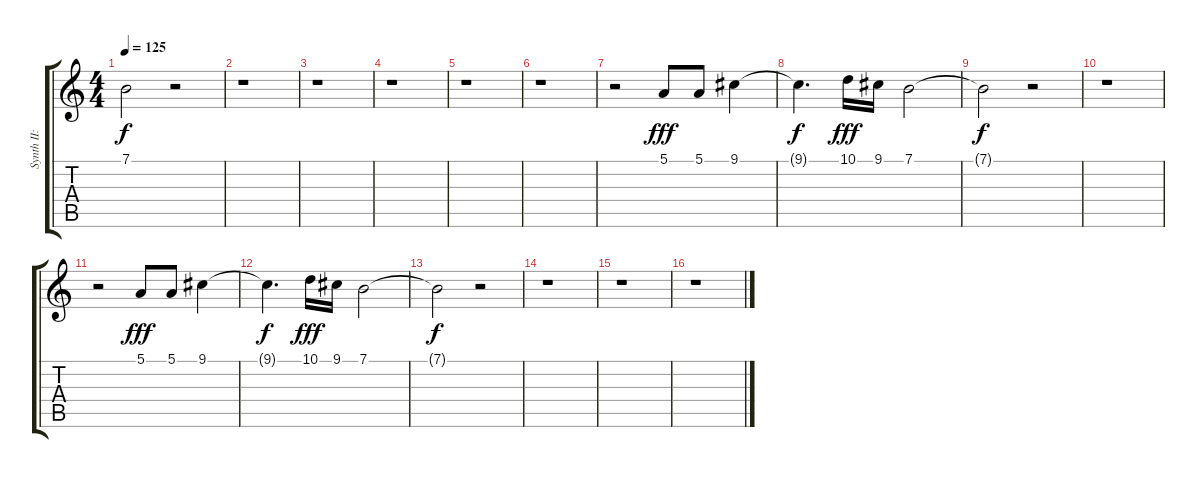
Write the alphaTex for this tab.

\track ("Synth II: Christine McVie" "Synth II: ") {instrument synthbrass1}
\staff {score tabs}
\tuning (E4 B3 G3 D3 A2 E2) {hide}
\ts (4 4)
\tempo 125
\clef g2
\ks c
7.1{t}.2{dy f} r.2 |
r.1 |
r.1 |
r.1 |
r.1 |
r.1 |
r.2{instrument synthbrass1} 5.1.8{dy fff} 5.1.8 9.1.4 |
9.1{t}.4{d dy f} 10.1.16{dy fff} 9.1.16 7.1.2 |
7.1{t}.2{dy f} r.2 |
r.1 |
r.2{instrument synthbrass1} 5.1.8{dy fff} 5.1.8 9.1.4 |
9.1{t}.4{d dy f} 10.1.16{dy fff} 9.1.16 7.1.2 |
7.1{t}.2{dy f} r.2 |
r.1 |
r.1 |
r.1
